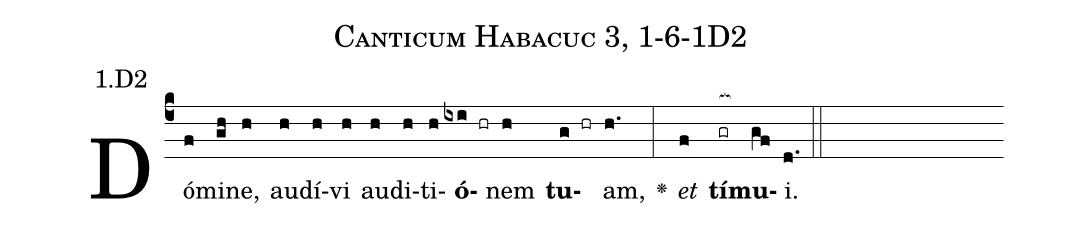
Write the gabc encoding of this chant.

name: Canticum Habacuc 3, 1-6-1D2;
annotation: 1.D2;
%%
(c4)Dó(f)mi(gh)ne,(h) au(h)dí(h)vi(h) au(h)di(h)ti(h)<b>ó</b>(ixi hr)nem(h) <b>tu</b>(g hr)am,(h.) <v>\greheightstar</v>(:) <i>et</i>(f) <b>tí</b>(gr[ocb:1{])<b>mu</b>(gf[ocb:0}])i.(d.) (::)


%E(h) u(h) o(g) u(f) a(gf) e.(d.) (::)
